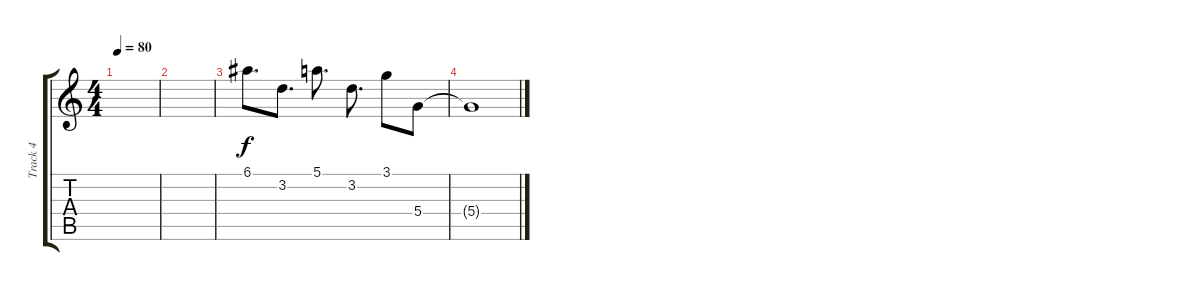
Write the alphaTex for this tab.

\track ("Track 4" "Track 4") {instrument distortionguitar}
\staff {score tabs}
\tuning (E4 B3 G3 D3 A2 E2) {hide}
\ts (4 4)
\tempo 80
\clef g2
\ks c
|
|
6.1.8{d} 3.2.8{d} 5.1.8{d} 3.2.8{d} 3.1.8 5.4.8 |
5.4{t}.1
